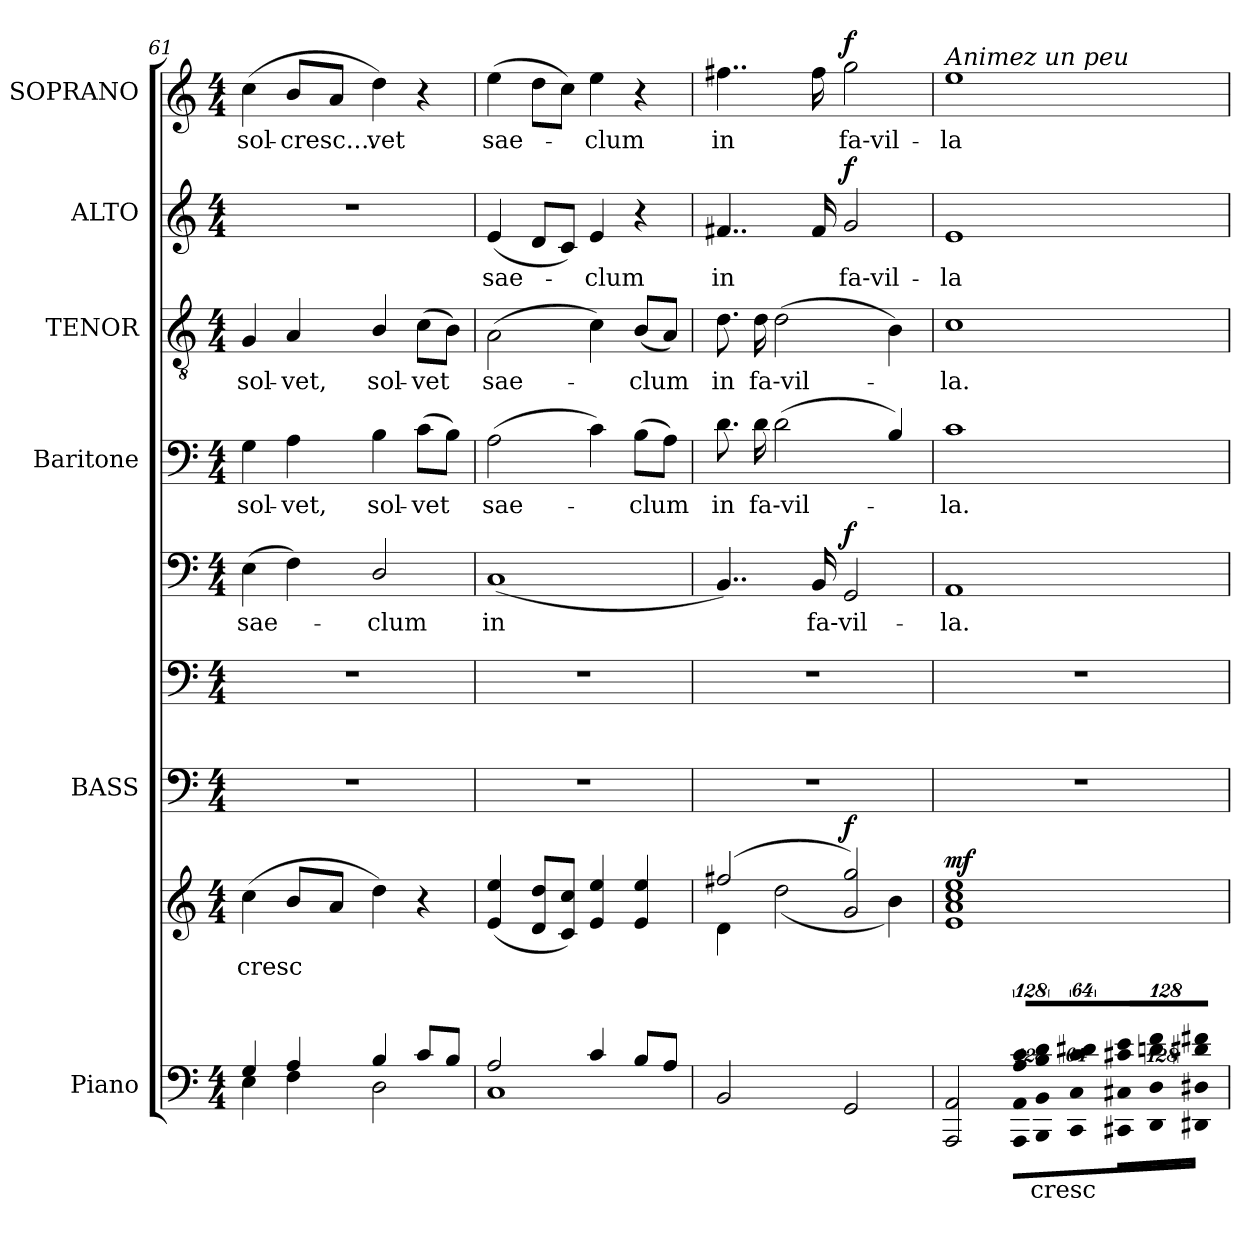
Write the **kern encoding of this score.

**kern	**text	**kern	**text	**dynam	**kern	**kern	**kern	**text	**dynam	**kern	**text	**kern	**text	**kern	**text	**dynam	**kern	**text	**dynam
*part6	*part6	*part6	*part6	*part6	*part5	*part5	*part5	*part5	*part5	*part4	*part4	*part3	*part3	*part2	*part2	*part2	*part1	*part1	*part1
*staff9	*staff9	*staff8	*staff8	*staff8/9	*staff7	*staff6	*staff5	*staff5	*staff5/6/7	*staff4	*staff4	*staff3	*staff3	*staff2	*staff2	*staff2	*staff1	*staff1	*staff1
*I"Piano	*	*	*	*	*I"BASS	*	*	*	*	*I"Baritone	*	*I"TENOR	*	*I"ALTO	*	*	*I"SOPRANO	*	*
*I'Pno.	*	*	*	*	*I'B.	*	*	*	*	*I'Bar.	*	*I'T.	*	*I'A.	*	*	*I'S.	*	*
*clefF4	*	*clefG2	*	*	*clefF4	*clefF4	*clefF4	*	*	*clefF4	*	*clefGv2	*	*clefG2	*	*	*clefG2	*	*
*	*	*	*	*	*	*	*	*	*	*	*	*ITrd7c12	*	*	*	*	*	*	*
*k[]	*	*k[]	*	*	*k[]	*k[]	*k[]	*	*	*k[]	*	*k[]	*	*k[]	*	*	*k[]	*	*
*C:	*	*C:	*	*	*C:	*C:	*C:	*	*	*C:	*	*C:	*	*C:	*	*	*C:	*	*
*M4/4	*	*M4/4	*	*	*M4/4	*M4/4	*M4/4	*	*	*M4/4	*	*M4/4	*	*M4/4	*	*	*M4/4	*	*
=61	=61	=61	=61	=61	=61	=61	=61	=61	=61	=61	=61	=61	=61	=61	=61	=61	=61	=61	=61
*^	*	*	*	*	*	*	*	*	*	*	*	*	*	*	*	*	*	*	*
!	!	!	!	!LO:LY:b:color=#000000	!	!	!	!	!	!	!	!	!	!	!	!	!	!	!	!
!	!	!	!	!	!	!	!	!	!LO:LY:b:color=#000000	!	!	!	!	!	!	!	!	!	!	!
!	!	!	!	!	!	!	!	!	!	!	!	!LO:LY:b:color=#000000	!	!	!	!	!	!	!	!
!	!	!	!	!	!	!	!	!	!	!	!	!	!	!LO:LY:b:color=#000000	!	!	!	!	!	!
!	!	!	!	!	!	!	!	!	!	!	!	!	!	!	!	!	!	!	!LO:LY:b:color=#000000	!
4Gi/	4Ei\	.	(4cci\	cresc	.	1r	1r	(4Ei\	sae-	.	4Gi\	sol-	4GGi/	sol-	1r	.	.	(4cci\	sol-	.
!	!	!	!	!	!	!	!	!	!	!	!	!LO:LY:b:color=#000000	!	!	!	!	!	!	!	!
!	!	!	!	!	!	!	!	!	!	!	!	!	!	!LO:LY:b:color=#000000	!	!	!	!	!	!
!	!	!	!	!	!	!	!	!	!	!	!	!	!	!	!	!	!	!	!LO:LY:a:color=#000000	!
4Ai/	4Fi\	.	8bi/L	.	.	.	.	4Fi\)	.	.	4Ai\	vet,	4AAi/	vet,	.	.	.	8bi/L	cresc....	.
.	.	.	8ai/J	.	.	.	.	.	.	.	.	.	.	.	.	.	.	8ai/J	.	.
!	!	!	!	!	!	!	!	!	!LO:LY:b:color=#000000	!	!	!	!	!	!	!	!	!	!	!
!	!	!	!	!	!	!	!	!	!	!	!	!LO:LY:b:color=#000000	!	!	!	!	!	!	!	!
!	!	!	!	!	!	!	!	!	!	!	!	!	!	!LO:LY:b:color=#000000	!	!	!	!	!	!
!	!	!	!	!	!	!	!	!	!	!	!	!	!	!	!	!	!	!	!LO:LY:b:color=#000000	!
4Bi/	2Di\	.	4ddi\)	.	.	.	.	2Di/	clum	.	4Bi\	sol-	4BBi/	sol-	.	.	.	4ddi\)	vet	.
!	!	!	!	!	!	!	!	!	!	!	!	!LO:LY:b:color=#000000	!	!	!	!	!	!	!	!
!	!	!	!	!	!	!	!	!	!	!	!	!	!	!LO:LY:b:color=#000000	!	!	!	!	!	!
8ci/L	.	.	4r	.	.	.	.	.	.	.	(8ci\L	vet	(8Ci\L	vet	.	.	.	4r	.	.
8Bi/J	.	.	.	.	.	.	.	.	.	.	8Bi\J)	.	8BBi\J)	.	.	.	.	.	.	.
=62	=62	=62	=62	=62	=62	=62	=62	=62	=62	=62	=62	=62	=62	=62	=62	=62	=62	=62	=62	=62
!	!	!	!	!	!	!	!	!	!LO:LY:b:color=#000000	!	!	!	!	!	!	!	!	!	!	!
!	!	!	!	!	!	!	!	!	!	!	!	!LO:LY:b:color=#000000	!	!	!	!	!	!	!	!
!	!	!	!	!	!	!	!	!	!	!	!	!	!	!LO:LY:b:color=#000000	!	!	!	!	!	!
!	!	!	!	!	!	!	!	!	!	!	!	!	!	!	!	!LO:LY:b:color=#000000	!	!	!	!
!	!	!	!	!	!	!	!	!	!	!	!	!	!	!	!	!	!	!	!LO:LY:b:color=#000000	!
2Ai/	1Ci	.	(4ei/ 4eei	.	.	1r	1r	(1Ci	in	.	(2Ai\	sae-	(2AAi\	sae-	(4ei/	sae-	.	(4eei\	sae-	.
.	.	.	8di/ 8ddiL	.	.	.	.	.	.	.	.	.	.	.	8di/L	.	.	8ddi\L	.	.
.	.	.	8ci/ 8cciJ)	.	.	.	.	.	.	.	.	.	.	.	8ci/J)	.	.	8cci\J)	.	.
!	!	!	!	!	!	!	!	!	!	!	!	!	!	!	!	!LO:LY:b:color=#000000	!	!	!	!
!	!	!	!	!	!	!	!	!	!	!	!	!	!	!	!	!	!	!	!LO:LY:b:color=#000000	!
4ci/	.	.	4ei/ 4eei	.	.	.	.	.	.	.	4ci\)	.	4Ci\)	.	4ei/	clum	.	4eei\	clum	.
!	!	!	!	!	!	!	!	!	!	!	!	!LO:LY:b:color=#000000	!	!	!	!	!	!	!	!
!	!	!	!	!	!	!	!	!	!	!	!	!	!	!LO:LY:b:color=#000000	!	!	!	!	!	!
8Bi/L	.	.	4ei/ 4eei	.	.	.	.	.	.	.	(8Bi\L	clum	(8BBi/L	clum	4r	.	.	4r	.	.
8Ai/J	.	.	.	.	.	.	.	.	.	.	8Ai\J)	.	8AAi/J)	.	.	.	.	.	.	.
*v	*v	*	*	*	*	*	*	*	*	*	*	*	*	*	*	*	*	*	*	*
!!LO:PB:g=z
=63	=63	=63	=63	=63	=63	=63	=63	=63	=63	=63	=63	=63	=63	=63	=63	=63	=63	=63	=63
*	*	*^	*	*	*	*	*	*	*	*	*	*	*	*	*	*	*	*	*
!	!	!	!	!	!	!	!	!	!	!	!	!LO:LY:b:color=#000000	!	!	!	!	!	!	!	!
!	!	!	!	!	!	!	!	!	!	!	!	!	!	!LO:LY:b:color=#000000	!	!	!	!	!	!
!	!	!	!	!	!	!	!	!	!	!	!	!	!	!	!	!LO:LY:b:color=#000000	!	!	!	!
!	!	!	!	!	!	!	!	!	!	!	!	!	!	!	!	!	!	!	!LO:LY:b:color=#000000	!
2BBi/	.	(2ff#Xi/	4di\	.	.	1r	1r	4..BBi/)	.	.	8.di\	in	8.Di\	in	4..f#Xi/	in	.	4..ff#Xi\	in	.
!	!	!	!	!	!	!	!	!	!	!	!	!LO:LY:b:color=#000000	!	!	!	!	!	!	!	!
!	!	!	!	!	!	!	!	!	!	!	!	!	!	!LO:LY:b:color=#000000	!	!	!	!	!	!
.	.	.	.	.	.	.	.	.	.	.	16di\	fa-vil-	16Di\	fa-vil-	.	.	.	.	.	.
.	.	.	(2ddi\	.	.	.	.	.	.	.	(2di\	.	(2Di\	.	.	.	.	.	.	.
!	!	!	!	!	!	!	!	!	!LO:LY:b:color=#000000	!	!	!	!	!	!	!	!	!	!	!
.	.	.	.	.	.	.	.	16BBi/	fa-vil-	.	.	.	.	.	16f#i/	.	.	16ff#i\	.	.
!	!	!	!	!	!	!	!	!	!	!	!	!	!	!	!	!LO:LY:b:color=#000000	!	!	!	!
!	!	!	!	!	!	!	!	!	!	!	!	!	!	!	!	!	!	!	!LO:LY:b:color=#000000	!
2GGi/	.	2gi/ 2ggi)	.	.	f	.	.	2GGi/	.	f	.	.	.	.	2gi/	fa-vil-	f	2ggi\	fa-vil-	f
.	.	.	4bi\)	.	.	.	.	.	.	.	4Bi/)	.	4BBi\)	.	.	.	.	.	.	.
*	*	*v	*v	*	*	*	*	*	*	*	*	*	*	*	*	*	*	*	*	*
=64	=64	=64	=64	=64	=64	=64	=64	=64	=64	=64	=64	=64	=64	=64	=64	=64	=64	=64	=64
*^	*	*	*	*	*	*	*	*	*	*	*	*	*	*	*	*	*	*	*
*	*	*	*^	*	*	*	*	*	*	*	*	*	*	*	*	*	*	*	*	*
!	!	!	!	!	!	!	!	!	!	!LO:LY:b:color=#000000	!	!	!	!	!	!	!	!	!	!	!
*	*	*	*v	*v	*	*	*	*	*	*	*	*	*	*	*	*	*	*	*	*	*
*	*	*	*^	*	*	*	*	*	*	*	*	*	*	*	*	*	*	*	*	*
!	!	!	!	!	!	!	!	!	!	!	!	!	!LO:LY:b:color=#000000	!	!	!	!	!	!	!	!
*	*	*	*v	*v	*	*	*	*	*	*	*	*	*	*	*	*	*	*	*	*	*
*	*	*	*^	*	*	*	*	*	*	*	*	*	*	*	*	*	*	*	*	*
!	!	!	!	!	!	!	!	!	!	!	!	!	!	!	!LO:LY:b:color=#000000	!	!	!	!	!	!
*	*	*	*v	*v	*	*	*	*	*	*	*	*	*	*	*	*	*	*	*	*	*
*	*	*	*^	*	*	*	*	*	*	*	*	*	*	*	*	*	*	*	*	*
!	!	!	!	!	!	!	!	!	!	!	!	!	!	!	!	!	!LO:LY:b:color=#000000	!	!	!	!
*	*	*	*v	*v	*	*	*	*	*	*	*	*	*	*	*	*	*	*	*	*	*
*	*	*	*^	*	*	*	*	*	*	*	*	*	*	*	*	*	*	*	*	*
!	!	!	!	!	!	!	!	!	!	!	!	!	!	!	!	!	!	!	!LO:TX:a:i:t=Animez un peu	!	!
!	!	!	!LO:TX:a:i:t=Animez un peu	!	!	!	!	!	!	!	!	!	!	!	!	!	!	!	!	!	!
!	!	!	!	!	!	!	!	!	!	!	!	!	!	!	!	!	!	!	!	!LO:LY:b:color=#000000	!
*	*	*	*v	*v	*	*	*	*	*	*	*	*	*	*	*	*	*	*	*	*	*
2ryy	2AAAi/ 2AAi	.	1ei 1ai 1cci 1eei	.	mf	1r	1r	1AAi	la.	.	1ci	la.	1Ci	la.	1ei	la	.	1eei	la	.
!LO:N:vis=8	!LO:N:vis=8	!	!	!	!	!	!	!	!	!	!	!	!	!	!	!	!	!	!	!
1024%85Ai/ 1024%85ciL	1024%85AAAi\ 1024%85AAiL	.	.	.	.	.	.	.	.	.	.	.	.	.	.	.	.	.	.	.
!LO:N:vis=8	!	!	!	!	!	!	!	!	!	!	!	!	!	!	!	!	!	!	!	!
!	!LO:N:vis=8	!LO:LY:a:color=#000000	!	!	!	!	!	!	!	!	!	!	!	!	!	!	!	!	!	!
1024%85Bi/ 1024%85di	1024%85BBBi\ 1024%85BBi	cresc	.	.	.	.	.	.	.	.	.	.	.	.	.	.	.	.	.	.
!LO:N:vis=8	!LO:N:vis=8	!	!	!	!	!	!	!	!	!	!	!	!	!	!	!	!	!	!	!
512%43ci/ 512%43d#XiJ	512%43CCi\ 512%43CiJ	.	.	.	.	.	.	.	.	.	.	.	.	.	.	.	.	.	.	.
*Xbrackettup	*	*	*	*	*	*	*	*	*	*	*	*	*	*	*	*	*	*	*	*
!LO:N:vis=8	!	!	!	!	!	!	!	!	!	!	!	!	!	!	!	!	!	!	!	!
*	*brackettup	*	*	*	*	*	*	*	*	*	*	*	*	*	*	*	*	*	*	*
!	!LO:N:vis=8	!	!	!	!	!	!	!	!	!	!	!	!	!	!	!	!	!	!	!
1024%85c#Xi/ 1024%85eiL	1024%85CC#Xi\ 1024%85C#XiL	.	.	.	.	.	.	.	.	.	.	.	.	.	.	.	.	.	.	.
!LO:N:vis=8	!LO:N:vis=8	!	!	!	!	!	!	!	!	!	!	!	!	!	!	!	!	!	!	!
1024%85dni/ 1024%85fi	1024%85DDi\ 1024%85Di	.	.	.	.	.	.	.	.	.	.	.	.	.	.	.	.	.	.	.
!LO:N:vis=8	!LO:N:vis=8	!	!	!	!	!	!	!	!	!	!	!	!	!	!	!	!	!	!	!
512%43d#Xi/ 512%43f#XiJ	512%43DD#Xi\ 512%43D#XiJ	.	.	.	.	.	.	.	.	.	.	.	.	.	.	.	.	.	.	.
*v	*v	*	*	*	*	*	*	*	*	*	*	*	*	*	*	*	*	*	*	*
=	=	=	=	=	=	=	=	=	=	=	=	=	=	=	=	=	=	=	=
*-	*-	*-	*-	*-	*-	*-	*-	*-	*-	*-	*-	*-	*-	*-	*-	*-	*-	*-	*-
